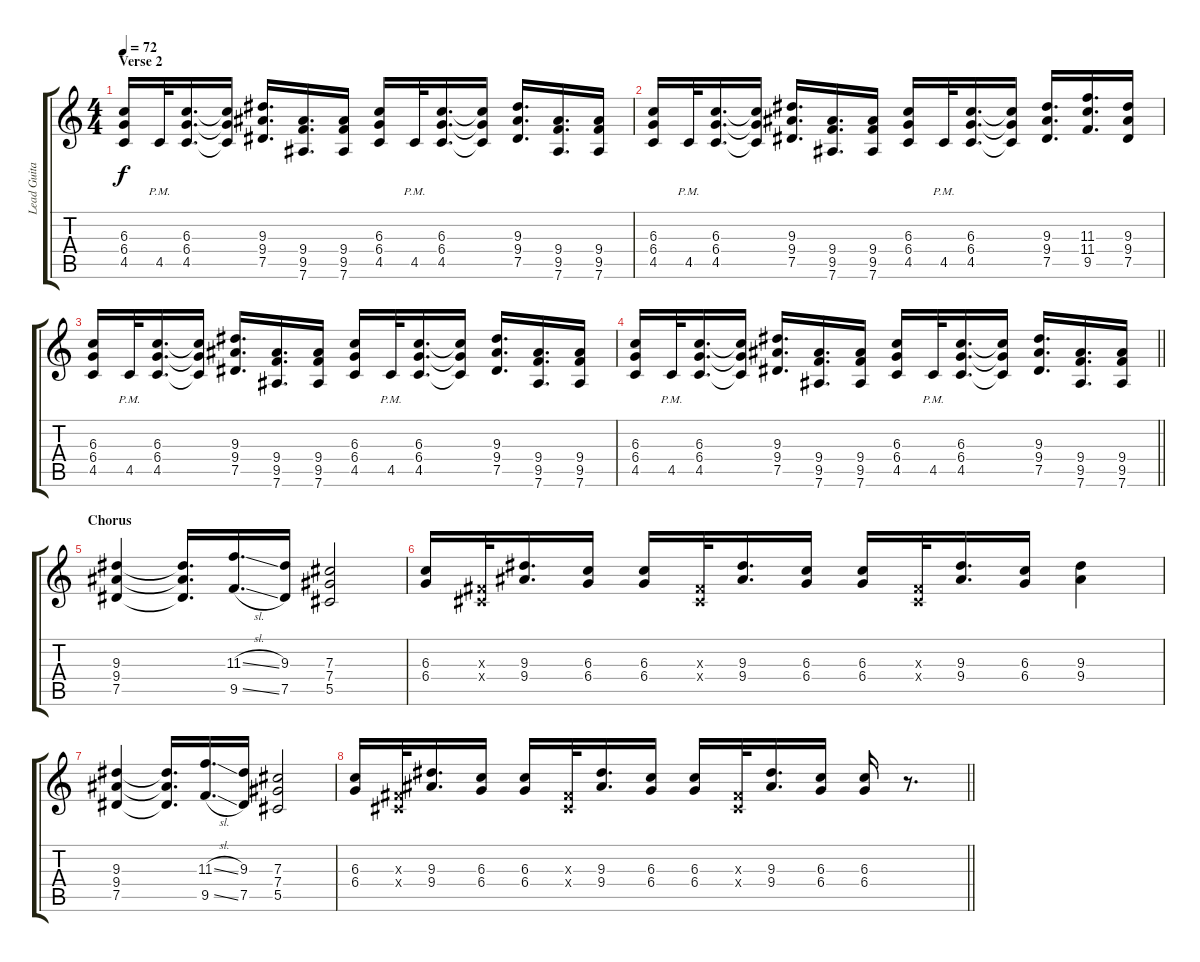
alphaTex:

\track ("Lead Guitar" "Lead Guita") {instrument distortionguitar}
\staff {score tabs}
\tuning (Eb4 Bb3 Gb3 Db3 Ab2 Eb2) {hide}
\ts (4 4)
\section ("" "Verse 2")
\tempo 72
\clef g2
\ks c
(6.3 6.4 4.5).16{dy f} 4.5{pm}.32 (6.3 6.4 4.5).16{d} (6.3{t} 6.4{t} 4.5{t}).16 (9.3 9.4 7.5).16{d} (9.4 9.5 7.6).16{d} (9.4 9.5 7.6).16 (6.3 6.4 4.5).16 4.5{pm}.32 (6.3 6.4 4.5).16{d} (6.3{t} 6.4{t} 4.5{t}).16 (9.3 9.4 7.5).16{d} (9.4 9.5 7.6).16{d} (9.4 9.5 7.6).16 |
(6.3 6.4 4.5).16 4.5{pm}.32 (6.3 6.4 4.5).16{d} (6.3{t} 6.4{t} 4.5{t}).16 (9.3 9.4 7.5).16{d} (9.4 9.5 7.6).16{d} (9.4 9.5 7.6).16 (6.3 6.4 4.5).16 4.5{pm}.32 (6.3 6.4 4.5).16{d} (6.3{t} 6.4{t} 4.5{t}).16 (9.3 9.4 7.5).16{d} (11.3 11.4 9.5).16{d} (9.3 9.4 7.5).16 |
(6.3 6.4 4.5).16 4.5{pm}.32 (6.3 6.4 4.5).16{d} (6.3{t} 6.4{t} 4.5{t}).16 (9.3 9.4 7.5).16{d} (9.4 9.5 7.6).16{d} (9.4 9.5 7.6).16 (6.3 6.4 4.5).16 4.5{pm}.32 (6.3 6.4 4.5).16{d} (6.3{t} 6.4{t} 4.5{t}).16 (9.3 9.4 7.5).16{d} (9.4 9.5 7.6).16{d} (9.4 9.5 7.6).16 |
\barLineRight lightlight
(6.3 6.4 4.5).16 4.5{pm}.32 (6.3 6.4 4.5).16{d} (6.3{t} 6.4{t} 4.5{t}).16 (9.3 9.4 7.5).16{d} (9.4 9.5 7.6).16{d} (9.4 9.5 7.6).16 (6.3 6.4 4.5).16 4.5{pm}.32 (6.3 6.4 4.5).16{d} (6.3{t} 6.4{t} 4.5{t}).16 (9.3 9.4 7.5).16{d} (9.4 9.5 7.6).16{d} (9.4 9.5 7.6).16 |
\section ("" "Chorus")
(9.3 9.4 7.5).4 (9.3{t} 9.4{t} 7.5{t}).16{d} (11.3{sl} 9.5{sl}).16{d} (9.3 7.5).16 (7.3 7.4 5.5).2 |
(6.3 6.4).16 (0.3{x} 0.4{x}).32 (9.3 9.4).16{d} (6.3 6.4).16 (6.3 6.4).16 (0.3{x} 0.4{x}).32 (9.3 9.4).16{d} (6.3 6.4).16 (6.3 6.4).16 (0.3{x} 0.4{x}).32 (9.3 9.4).16{d} (6.3 6.4).16 (9.3 9.4).4 |
(9.3 9.4 7.5).4 (9.3{t} 9.4{t} 7.5{t}).16{d} (11.3{sl} 9.5{sl}).16{d} (9.3 7.5).16 (7.3 7.4 5.5).2 |
\barLineRight lightlight
(6.3 6.4).16 (0.3{x} 0.4{x}).32 (9.3 9.4).16{d} (6.3 6.4).16 (6.3 6.4).16 (0.3{x} 0.4{x}).32 (9.3 9.4).16{d} (6.3 6.4).16 (6.3 6.4).16 (0.3{x} 0.4{x}).32 (9.3 9.4).16{d} (6.3 6.4).16 (6.3 6.4).16 r.8{d}
